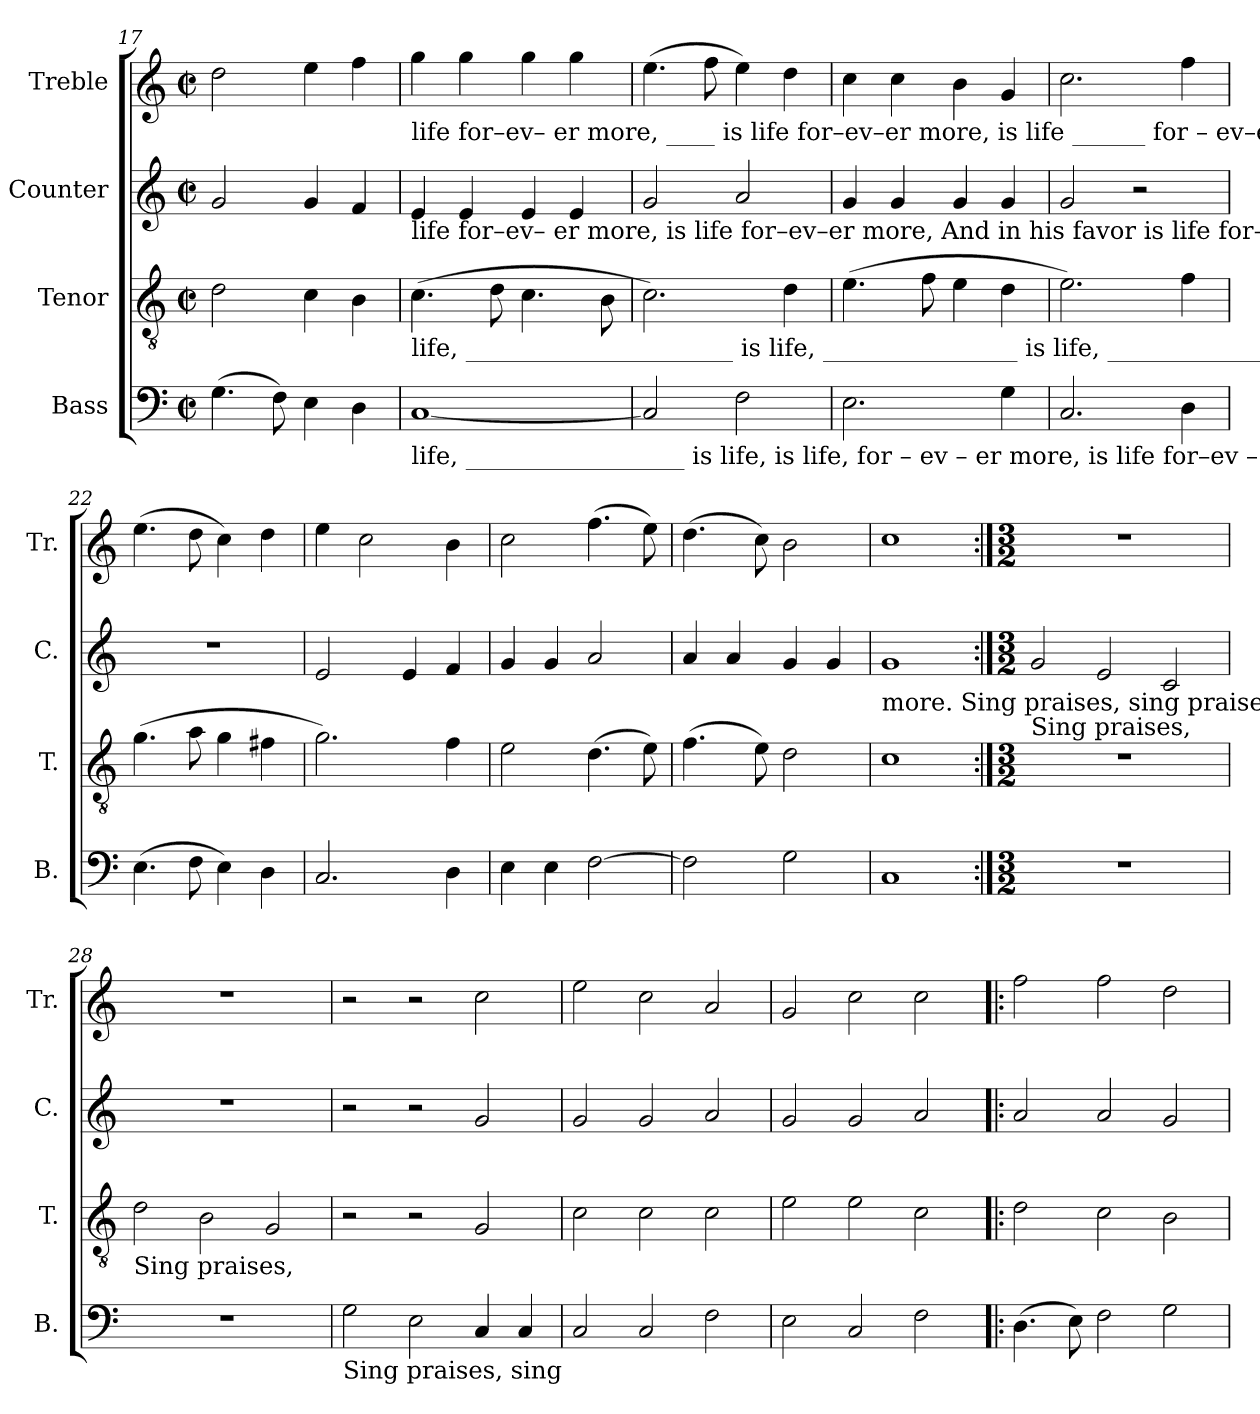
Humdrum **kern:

**kern	**kern	**kern	**kern
*part4	*part3	*part2	*part1
*staff4	*staff3	*staff2	*staff1
*I"Bass	*I"Tenor	*I"Counter	*I"Treble
*I'B.	*I'T.	*I'C.	*I'Tr.
*clefF4	*clefGv2	*clefG2	*clefG2
*k[]	*k[]	*k[]	*k[]
*M2/2	*M2/2	*M2/2	*M2/2
*met(c|)	*met(c|)	*met(c|)	*met(c|)
=17	=17	=17	=17
(4.G\	2d\	2g/	2dd\
8F\)	.	.	.
4E\	4c\	4g/	4ee\
4D\	4B\	4f/	4ff\
!!LO:LB:g=z
=18	=18	=18	=18
!	!	!	!LO:TX:b:t=life  for–ev– er        more, ____ is       life  for–ev–er    more,    is    life ______    for  –  ev–er,      is      life        for     –    ev     –    er
!	!	!LO:TX:b:t=life  for–ev– er        more,    is             life  for–ev–er    more,                                               And   in  his    favor     is             life  for–ev–er	!
!	!LO:TX:b:t=life, ______________________       is       life, ________________       is     life, ___________________         is     life        for    –     ev     –    er	!	!
!LO:TX:b:t=life, __________________       is               life,                is       life,     for – ev         –       er       more,       is     life  for–ev       –         –      er	!	!	!
[1C	(4.c\	4e/	4gg\
.	.	4e/	4gg\
.	8d\	.	.
.	4.c\	4e/	4gg\
.	.	4e/	4gg\
.	8B\	.	.
=19	=19	=19	=19
2C/]	2.c\)	2g/	(4.ee\
.	.	.	8ff\
2F\	.	2a/	4ee\)
.	4d\	.	4dd\
=20	=20	=20	=20
2.E\	(4.e\	4g/	4cc\
.	.	4g/	4cc\
.	8f\	.	.
.	4e\	4g/	4b\
4G\	4d\	4g/	4g/
=21	=21	=21	=21
2.C/	2.e\)	2g/	2.cc\
.	.	2r	.
4D\	4f\	.	4ff\
=22	=22	=22	=22
(4.E\	(4.g\	1r	(4.ee\
8F\	8a\	.	8dd\
4E\)	4g\	.	4cc\)
4D\	4f#X\	.	4dd\
=23	=23	=23	=23
2.C/	2.g\)	2e/	4ee\
.	.	.	2cc\
.	.	4e/	.
4D\	4f\	4f/	4b\
=24	=24	=24	=24
4E\	2e\	4g/	2cc\
4E\	.	4g/	.
[2F\	(4.d\	2a/	(4.ff\
.	8e\)	.	8ee\)
=25	=25	=25	=25
2F\]	(4.f\	4a/	(4.dd\
.	.	4a/	.
.	8e\)	.	8cc\)
2G\	2d\	4g/	2b\
.	.	4g/	.
!!LO:LB:g=z
=26	=26	=26	=26
!	!	!LO:TX:b:t=more.                                                                              Sing  praises, sing praises, sing     praises,   sing    praises     to  the      Lord,  O ye	!
1C	1c	1g	1cc
=27:|!	=27:|!	=27:|!	=27:|!
*M3/2	*M3/2	*M3/2	*M3/2
!	!	!LO:TX:b:t=Sing praises,	!
1.r	1.r	2g/	1.r
.	.	2e/	.
.	.	2c/	.
=28	=28	=28	=28
!	!LO:TX:b:t=Sing praises,	!	!
1.r	2d\	1.r	1.r
.	2B\	.	.
.	2G/	.	.
=29	=29	=29	=29
!LO:TX:b:t=Sing praises, sing	!	!	!
2G\	2r	2r	2r
2E\	2r	2r	2r
4C/	2G/	2g/	2cc\
4C/	.	.	.
=30	=30	=30	=30
2C/	2c\	2g/	2ee\
2C/	2c\	2g/	2cc\
2F\	2c\	2a/	2a/
=31	=31	=31	=31
2E\	2e\	2g/	2g/
2C/	2e\	2g/	2cc\
2F\	2c\	2a/	2cc\
=32!|:	=32!|:	=32!|:	=32!|:
(4.D\	2d\	2a/	2ff\
8E\)	.	.	.
2F\	2c\	2a/	2ff\
2G\	2B\	2g/	2dd\
=	=	=	=
*-	*-	*-	*-
